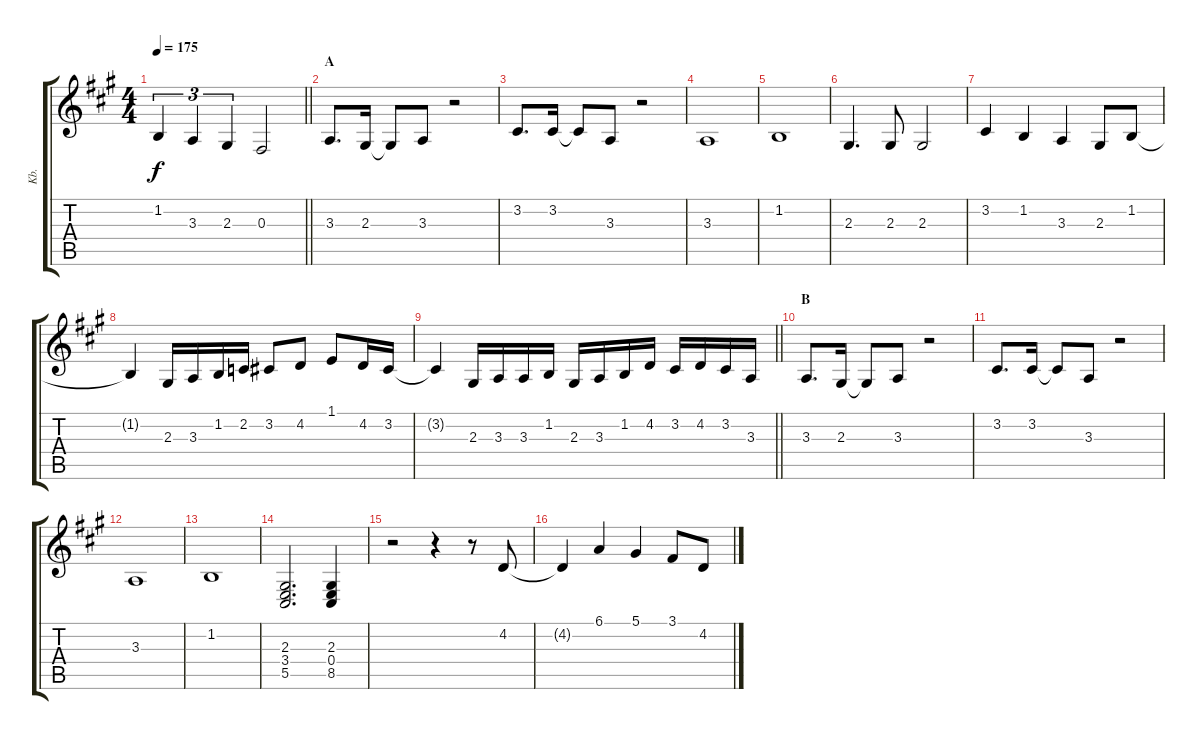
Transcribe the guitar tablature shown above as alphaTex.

\track ("Kb." "Kb.") {instrument stringensemble1}
\staff {score tabs}
\tuning (Eb4 Bb3 Gb3 Db3 Ab2 Db2) {hide}
\ts (4 4)
\tempo 175
\clef g2
\barLineRight lightlight
\ks f#minor
1.2.4{tu (3 2) dy f} 3.3.4{tu (3 2)} 2.3.4{tu (3 2)} 0.3.2 |
\section ("" "A")
3.3.8{d} 2.3.16 2.3{t}.8 3.3.8 r.2 |
3.2.8{d} 3.2.16 3.2{t}.8 3.3.8 r.2 |
3.3.1 |
1.2.1 |
2.3.4{d} 2.3.8 2.3.2 |
3.2.4 1.2.4 3.3.4 2.3.8 1.2.8 |
1.2{t}.4 2.3.16 3.3.16 1.2.16 2.2.16 3.2.8 4.2.8 1.1.8 4.2.16 3.2.16 |
\barLineRight lightlight
3.2{t}.4 2.3.16 3.3.16 3.3.16 1.2.16 2.3.16 3.3.16 1.2.16 4.2.16 3.2.16 4.2.16 3.2.16 3.3.16 |
\section ("" "B")
3.3.8{d} 2.3.16 2.3{t}.8 3.3.8 r.2 |
3.2.8{d} 3.2.16 3.2{t}.8 3.3.8 r.2 |
3.3.1 |
1.2.1 |
(2.3 3.4 5.5).2{d} (2.3 0.4 8.5).4 |
r.2 r.4 r.8 4.2.8 |
4.2{t}.4 6.1.4 5.1.4 3.1.8 4.2.8
